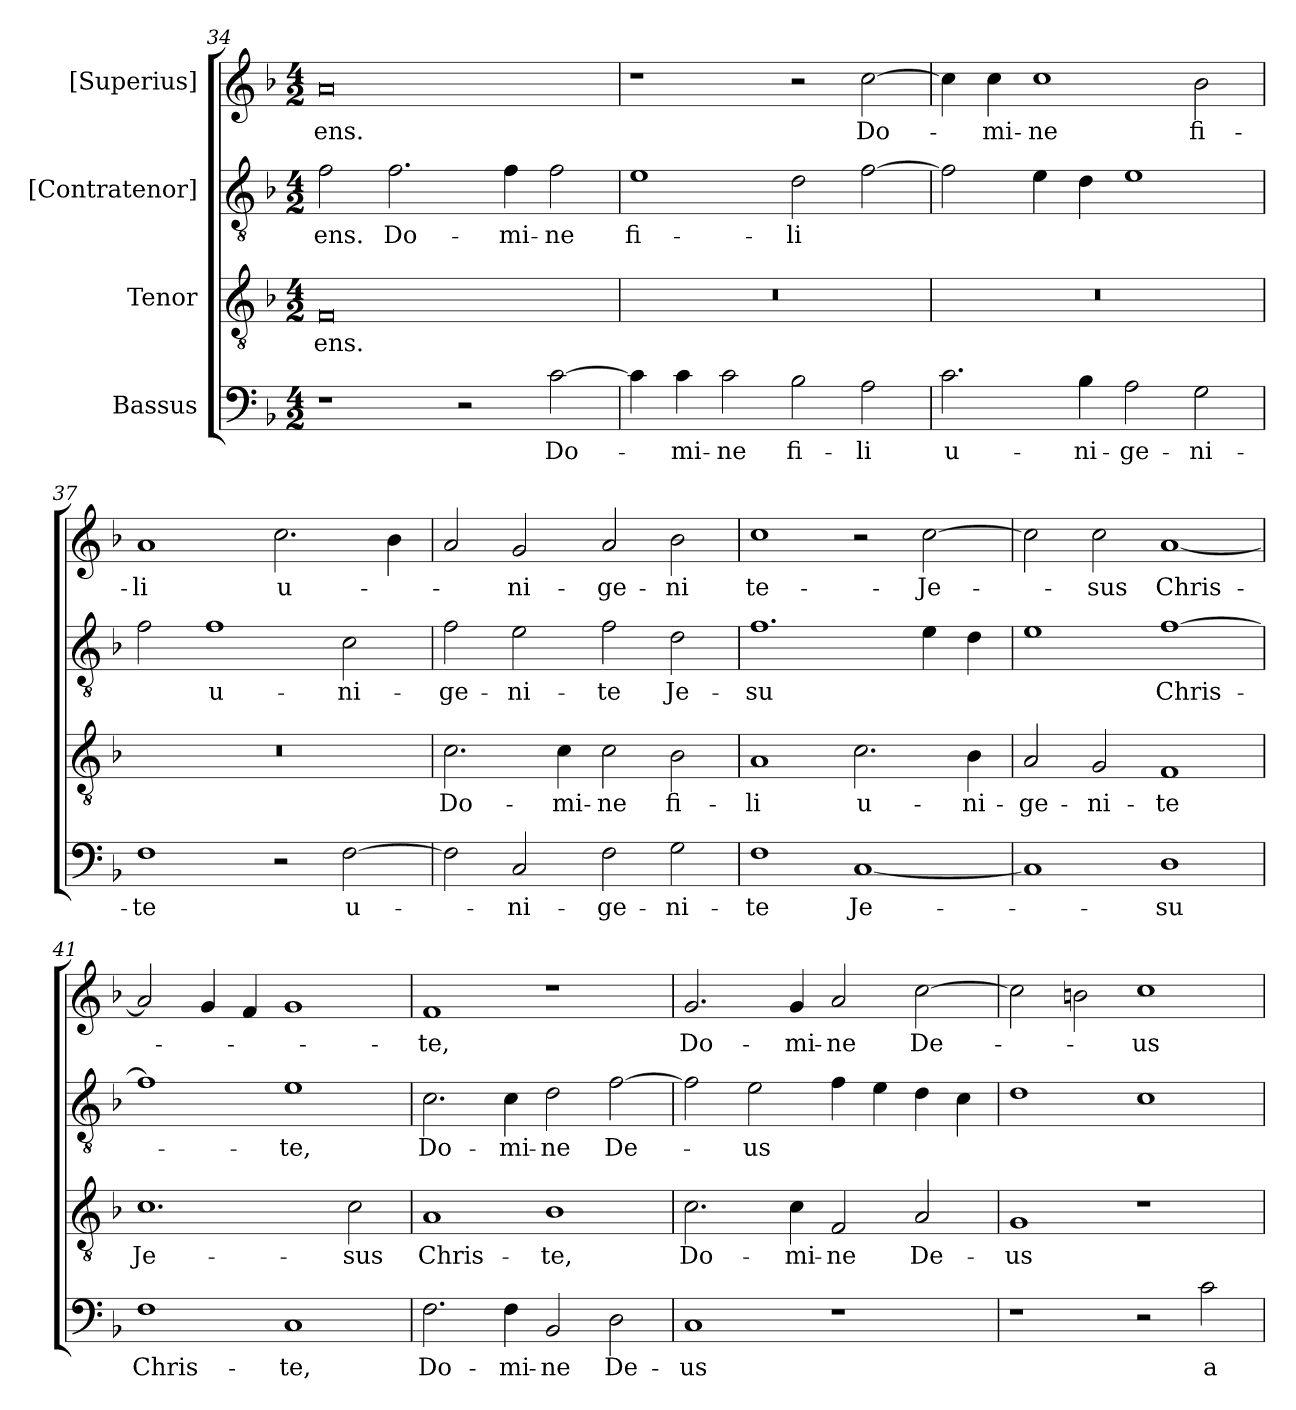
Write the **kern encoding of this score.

**kern	**text	**kern	**text	**kern	**text	**kern	**text
*part4	*part4	*part3	*part3	*part2	*part2	*part1	*part1
*staff4	*staff4	*staff3	*staff3	*staff2	*staff2	*staff1	*staff1
*I"Bassus	*	*I"Tenor	*	*I"[Contratenor]	*	*I"[Superius]	*
*clefF4	*	*clefGv2	*	*clefGv2	*	*clefG2	*
*k[b-]	*	*k[b-]	*	*k[b-]	*	*k[b-]	*
*M4/2	*	*M4/2	*	*M4/2	*	*M4/2	*
=34	=34	=34	=34	=34	=34	=34	=34
1r	.	0F/	-ens.	2f\	-ens.	0a/	-ens.
.	.	.	.	2.f\	Do-	.	.
2r	.	.	.	.	.	.	.
.	.	.	.	4f\	-mi-	.	.
[2c\	Do-	.	.	2f\	-ne	.	.
=35	=35	=35	=35	=35	=35	=35	=35
4c\]	.	0r	.	1e\	fi-	1r	.
4c\	-mi-	.	.	.	.	.	.
2c\	-ne	.	.	.	.	.	.
2B-\	fi-	.	.	2d\	-li	2r	.
2A\	-li	.	.	[2f\	.	[2cc\	Do-
=36	=36	=36	=36	=36	=36	=36	=36
2.c\	u-	0r	.	2f\]	.	4cc\]	.
.	.	.	.	.	.	4cc\	-mi-
.	.	.	.	4e\	.	1cc\	-ne
4B-\	-ni-	.	.	4d\	.	.	.
2A\	-ge-	.	.	1e\	.	.	.
2G\	-ni-	.	.	.	.	2b-\	fi-
=37	=37	=37	=37	=37	=37	=37	=37
1F\	-te	0r	.	2f\	.	1a/	-li
.	.	.	.	1f\	u-	.	.
2r	.	.	.	.	.	2.cc\	u-
[2F\	u-	.	.	2c\	-ni-	.	.
.	.	.	.	.	.	4b-\	.
=38	=38	=38	=38	=38	=38	=38	=38
2F\]	.	2.c\	Do-	2f\	-ge-	2a/	.
2C/	-ni-	.	.	2e\	-ni-	2g/	-ni-
.	.	4c\	-mi-	.	.	.	.
2F\	-ge-	2c\	-ne	2f\	-te	2a/	-ge-
2G\	-ni-	2B-\	fi-	2d\	Je-	2b-\	-ni
=39	=39	=39	=39	=39	=39	=39	=39
1F\	-te	1A/	-li	1.f\	-su	1cc\	te-
[1C/	Je-	2.c\	u-	.	.	2r	.
.	.	.	.	4e\	.	[2cc\	Je-
.	.	4B-\	-ni-	4d\	.	.	.
=40	=40	=40	=40	=40	=40	=40	=40
1C/]	.	2A/	-ge-	1e\	.	2cc\]	.
.	.	2G/	-ni-	.	.	2cc\	-sus
1D\	-su	1F/	-te	[1f\	Chris-	[1a/	Chris-
=41	=41	=41	=41	=41	=41	=41	=41
1F\	Chris-	1.c\	Je-	1f\]	.	2a/]	.
.	.	.	.	.	.	4g/	.
.	.	.	.	.	.	4f/	.
1C/	-te,	.	.	1e\	-te,	1g/	.
.	.	2c\	-sus	.	.	.	.
=42	=42	=42	=42	=42	=42	=42	=42
2.F\	Do-	1A/	Chris-	2.c\	Do-	1f/	-te,
4F\	-mi-	.	.	4c\	-mi-	.	.
2BB-/	-ne	1B-\	-te,	2d\	-ne	1r	.
2D\	De-	.	.	[2f\	De-	.	.
=43	=43	=43	=43	=43	=43	=43	=43
1C/	-us	2.c\	Do-	2f\]	.	2.g/	Do-
.	.	.	.	2e\	-us	.	.
.	.	4c\	-mi-	.	.	4g/	-mi-
1r	.	2F/	-ne	4f\	.	2a/	-ne
.	.	.	.	4e\	.	.	.
.	.	2A/	De-	4d\	.	[2cc\	De-
.	.	.	.	4c\	.	.	.
=44	=44	=44	=44	=44	=44	=44	=44
1r	.	1G/	-us	1d\	.	2cc\]	.
.	.	.	.	.	.	2bn\	.
2r	.	1r	.	1c\	.	1cc\	-us
2c\	a-	.	.	.	.	.	.
=	=	=	=	=	=	=	=
*-	*-	*-	*-	*-	*-	*-	*-
